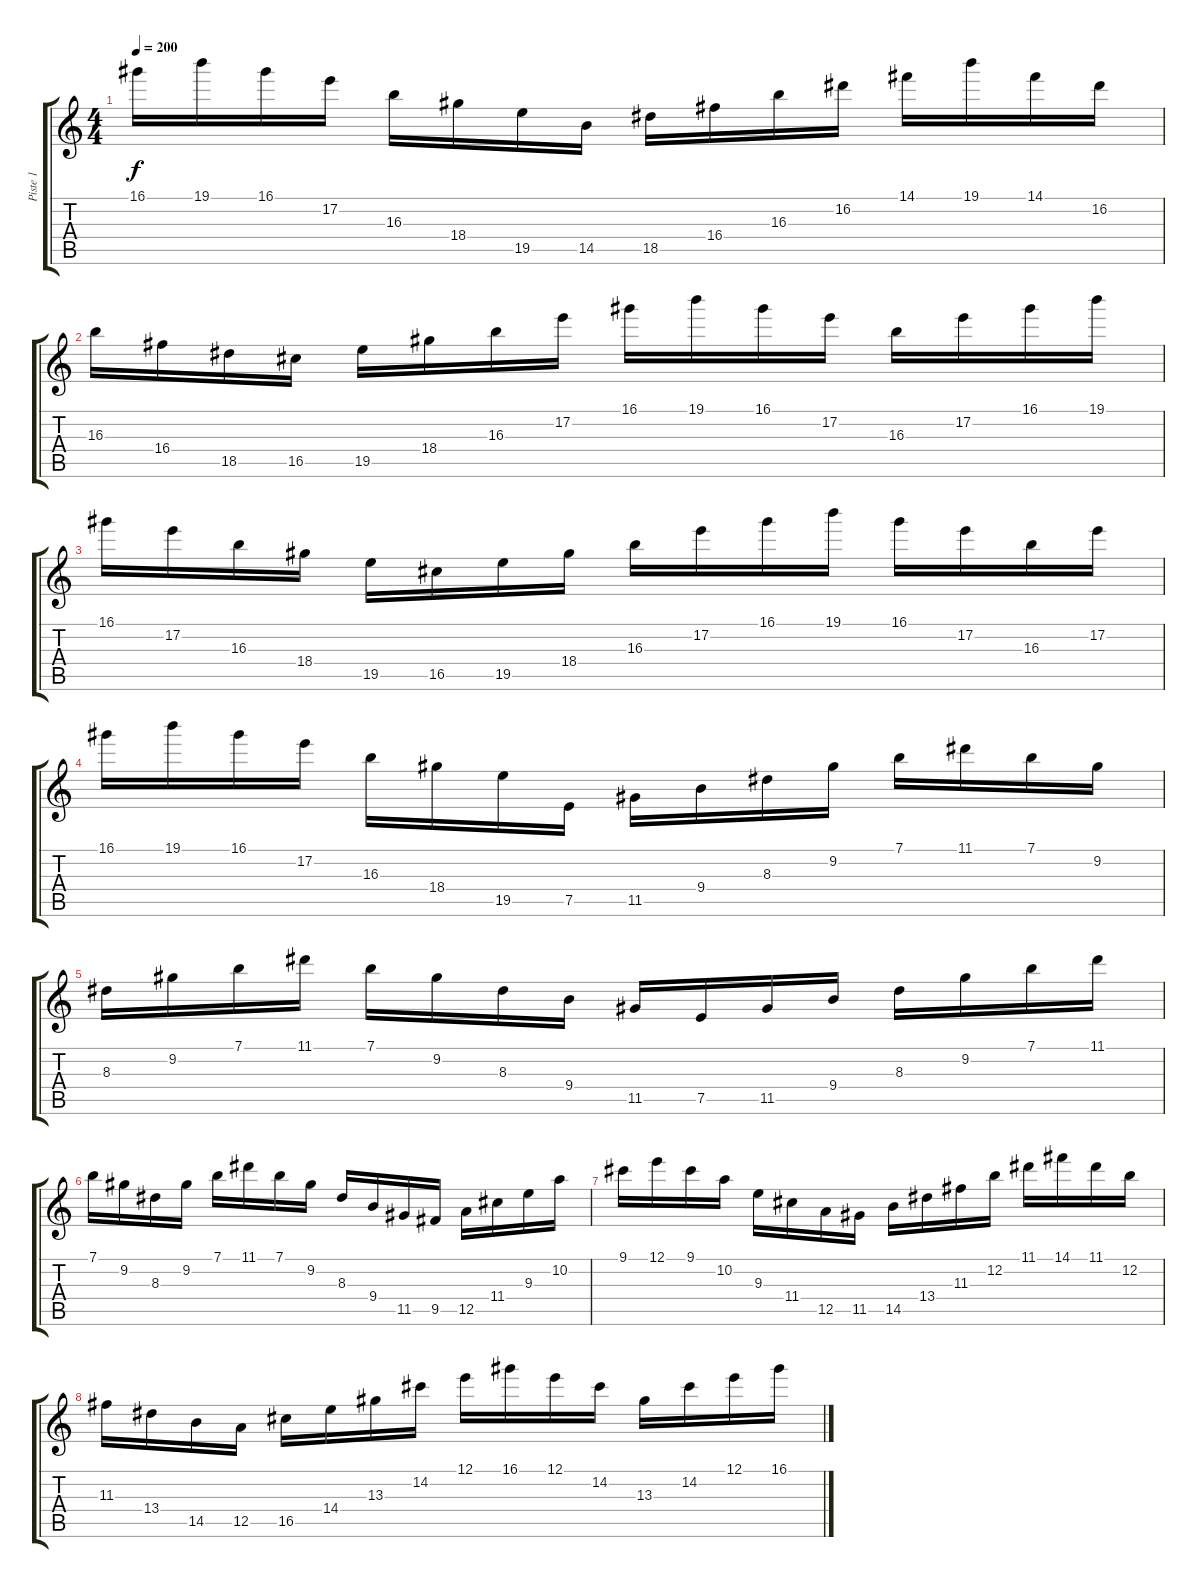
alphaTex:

\track ("Piste 1" "Piste 1") {instrument distortionguitar}
\staff {score tabs}
\tuning (E4 B3 G3 D3 A2 E2) {hide}
\ts (4 4)
\tempo 200
\clef g2
\ks c
16.1.16{dy f} 19.1.16 16.1.16 17.2.16 16.3.16 18.4.16 19.5.16 14.5.16 18.5.16 16.4.16 16.3.16 16.2.16 14.1.16 19.1.16 14.1.16 16.2.16 |
16.3.16 16.4.16 18.5.16 16.5.16 19.5.16 18.4.16 16.3.16 17.2.16 16.1.16 19.1.16 16.1.16 17.2.16 16.3.16 17.2.16 16.1.16 19.1.16 |
16.1.16 17.2.16 16.3.16 18.4.16 19.5.16 16.5.16 19.5.16 18.4.16 16.3.16 17.2.16 16.1.16 19.1.16 16.1.16 17.2.16 16.3.16 17.2.16 |
16.1.16 19.1.16 16.1.16 17.2.16 16.3.16 18.4.16 19.5.16 7.5.16 11.5.16 9.4.16 8.3.16 9.2.16 7.1.16 11.1.16 7.1.16 9.2.16 |
8.3.16 9.2.16 7.1.16 11.1.16 7.1.16 9.2.16 8.3.16 9.4.16 11.5.16 7.5.16 11.5.16 9.4.16 8.3.16 9.2.16 7.1.16 11.1.16 |
7.1.16 9.2.16 8.3.16 9.2.16 7.1.16 11.1.16 7.1.16 9.2.16 8.3.16 9.4.16 11.5.16 9.5.16 12.5.16 11.4.16 9.3.16 10.2.16 |
9.1.16 12.1.16 9.1.16 10.2.16 9.3.16 11.4.16 12.5.16 11.5.16 14.5.16 13.4.16 11.3.16 12.2.16 11.1.16 14.1.16 11.1.16 12.2.16 |
11.3.16 13.4.16 14.5.16 12.5.16 16.5.16 14.4.16 13.3.16 14.2.16 12.1.16 16.1.16 12.1.16 14.2.16 13.3.16 14.2.16 12.1.16 16.1.16
